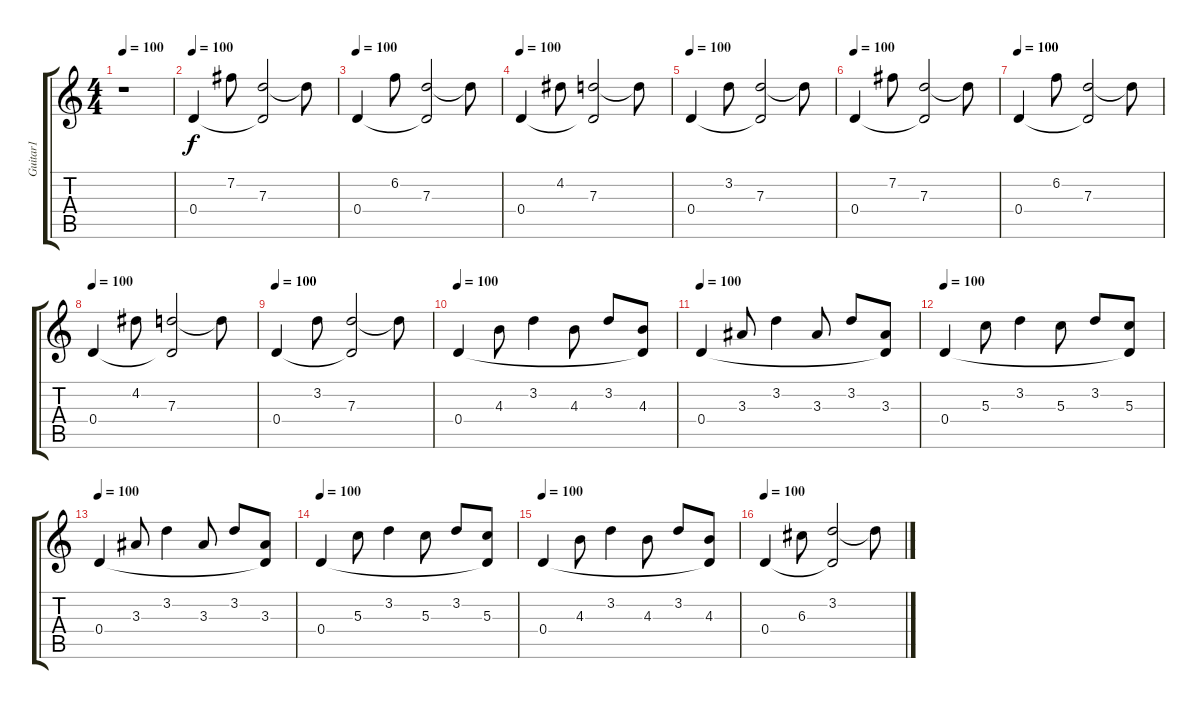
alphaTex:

\track ("Guitar1" "Guitar1") {instrument distortionguitar}
\staff {score tabs}
\tuning (E4 B3 G3 D3 A2 D2) {hide}
\ts (4 4)
\tempo 100
\clef g2
\ks c
r.1{dy f} |
\tempo 100
0.4.4{instrument electricguitarclean} 7.2.8 (7.3 0.4{t}).2 7.3{t}.8 |
\tempo 100
0.4.4{instrument electricguitarclean} 6.2.8 (7.3 0.4{t}).2 7.3{t}.8 |
\tempo 100
0.4.4{instrument electricguitarclean} 4.2.8 (7.3 0.4{t}).2 7.3{t}.8 |
\tempo 100
0.4.4{instrument electricguitarclean} 3.2.8 (7.3 0.4{t}).2 7.3{t}.8 |
\tempo 100
0.4.4{instrument electricguitarclean} 7.2.8 (7.3 0.4{t}).2 7.3{t}.8 |
\tempo 100
0.4.4{instrument electricguitarclean} 6.2.8 (7.3 0.4{t}).2 7.3{t}.8 |
\tempo 100
0.4.4{instrument electricguitarclean} 4.2.8 (7.3 0.4{t}).2 7.3{t}.8 |
\tempo 100
0.4.4{instrument electricguitarclean} 3.2.8 (7.3 0.4{t}).2 7.3{t}.8 |
\tempo 100
0.4.4{instrument electricguitarclean} 4.3.8 3.2.4 4.3.8 3.2.8 (4.3 0.4{t}).8 |
\tempo 100
0.4.4{instrument electricguitarclean} 3.3.8 3.2.4 3.3.8 3.2.8 (3.3 0.4{t}).8 |
\tempo 100
0.4.4{instrument electricguitarclean} 5.3.8 3.2.4 5.3.8 3.2.8 (5.3 0.4{t}).8 |
\tempo 100
0.4.4{instrument electricguitarclean} 3.3.8 3.2.4 3.3.8 3.2.8 (3.3 0.4{t}).8 |
\tempo 100
0.4.4{instrument electricguitarclean} 5.3.8 3.2.4 5.3.8 3.2.8 (5.3 0.4{t}).8 |
\tempo 100
0.4.4{instrument electricguitarclean} 4.3.8 3.2.4 4.3.8 3.2.8 (4.3 0.4{t}).8 |
\tempo 100
0.4.4{instrument electricguitarclean} 6.3.8 (3.2 0.4{t}).2 3.2{t}.8
